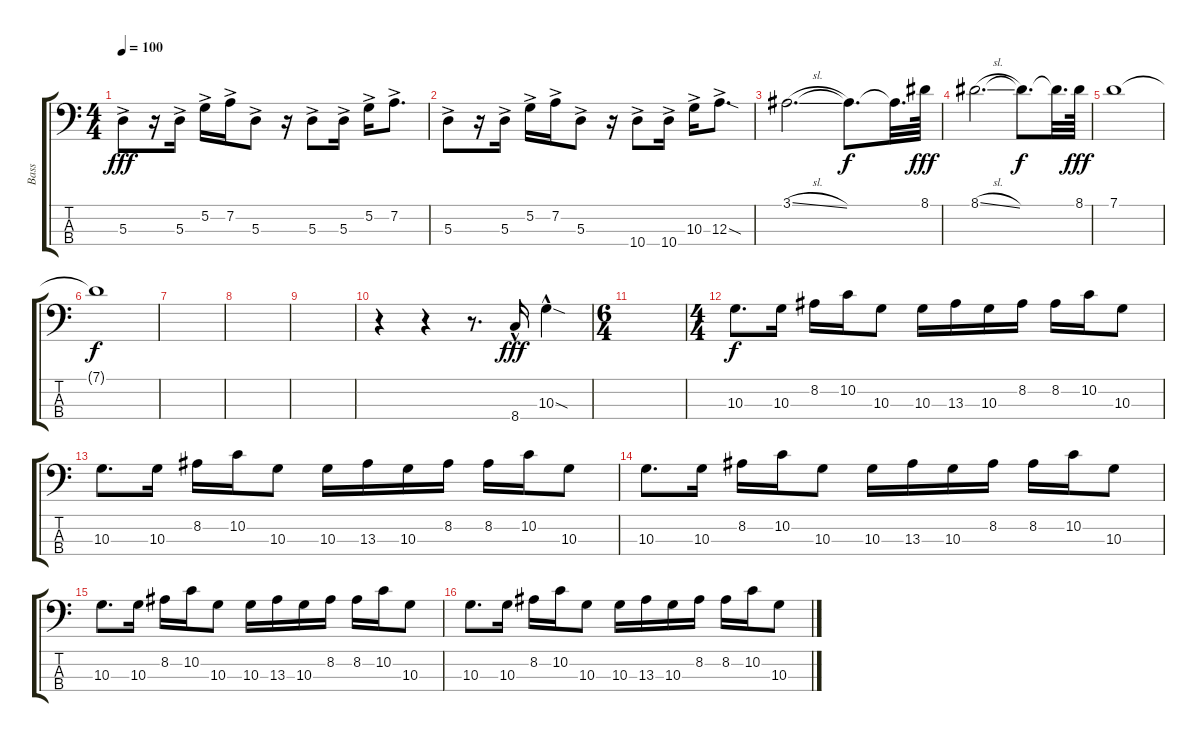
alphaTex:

\track ("Bass" "Bass") {instrument electricbassfinger}
\staff {score tabs}
\tuning (G2 D2 A1 E1) {hide}
\ts (4 4)
\tempo 100
\clef f4
\ks c
5.3{ac}.8{dy fff} r.16 5.3{ac}.16 5.2{ac}.16 7.2{ac}.16 5.3{ac}.8 r.16 5.3{ac}.8 5.3{ac}.16 5.2{ac}.16 7.2{ac}.8{d} |
5.3{ac}.8 r.16 5.3{ac}.16 5.2{ac}.16 7.2{ac}.16 5.3{ac}.8 r.16 10.4{ac}.8 10.4{ac}.16 10.3{ac}.16 12.3{sod ac}.8{d} |
3.1{sl}.2{d} 3.1{t}.8{d dy f} 3.1{t}.32{d} 8.1.64{dy fff} |
8.1{sl}.2{d} 8.1{t}.8{d dy f} 8.1{t}.32{d} 8.1.64{dy fff} |
7.1.1 |
7.1{t}.1{dy f} |
|
|
|
r.4{volume 16} r.4 r.8{d} 8.4{hac}.16{dy fff} 10.3{sod hac}.4 |
\ts (6 4)
|
\ts (4 4)
10.3.8{d dy f} 10.3.16 8.2.16 10.2.16 10.3.8 10.3.16 13.3.16 10.3.16 8.2.16 8.2.16 10.2.16 10.3.8 |
10.3.8{d} 10.3.16 8.2.16 10.2.16 10.3.8 10.3.16 13.3.16 10.3.16 8.2.16 8.2.16 10.2.16 10.3.8 |
10.3.8{d} 10.3.16 8.2.16 10.2.16 10.3.8 10.3.16 13.3.16 10.3.16 8.2.16 8.2.16 10.2.16 10.3.8 |
10.3.8{d} 10.3.16 8.2.16 10.2.16 10.3.8 10.3.16 13.3.16 10.3.16 8.2.16 8.2.16 10.2.16 10.3.8 |
10.3.8{d} 10.3.16 8.2.16 10.2.16 10.3.8 10.3.16 13.3.16 10.3.16 8.2.16 8.2.16 10.2.16 10.3.8
